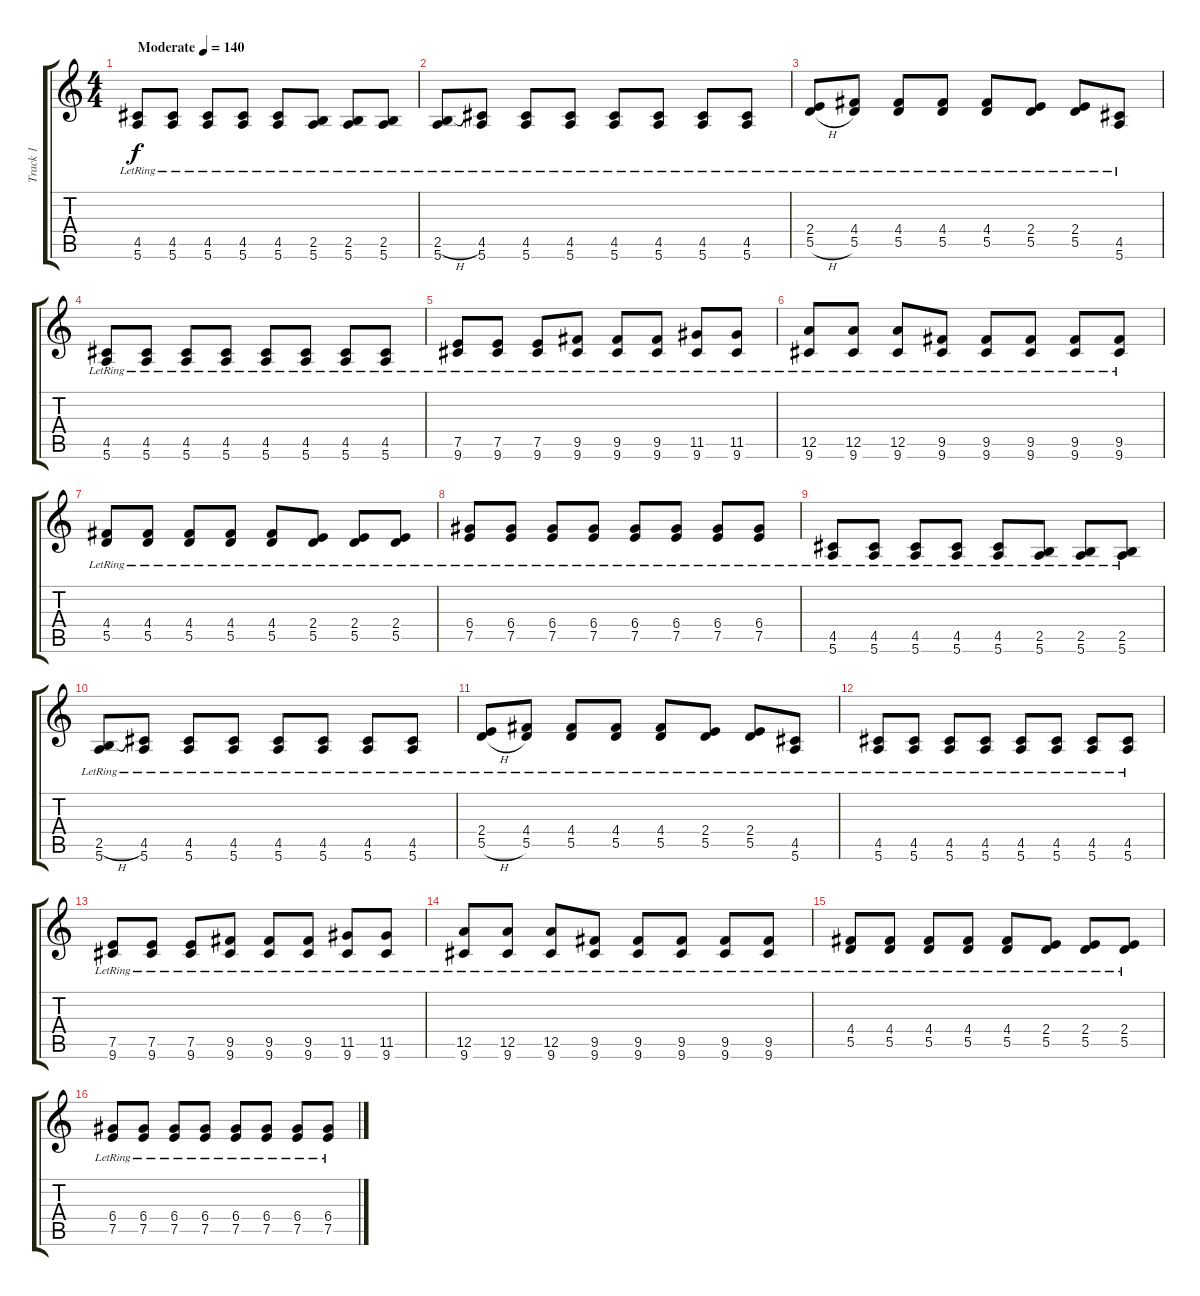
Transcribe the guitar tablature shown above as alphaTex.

\track ("Track 1" "Track 1") {instrument acousticguitarnylon}
\staff {score tabs}
\tuning (E4 B3 G3 D3 A2 E2) {hide}
\ts (4 4)
\tempo (140 "Moderate")
\clef g2
\ks c
(4.5{lr} 5.6{lr}).8{dy f instrument acousticguitarnylon} (4.5{lr} 5.6{lr}).8 (4.5{lr} 5.6{lr}).8 (4.5{lr} 5.6{lr}).8 (4.5{lr} 5.6{lr}).8 (2.5{lr} 5.6{lr}).8 (2.5{lr} 5.6{lr}).8 (2.5{lr} 5.6{lr}).8 |
(2.5{h lr} 5.6{lr}).8 (4.5{lr} 5.6{lr}).8 (4.5{lr} 5.6{lr}).8 (4.5{lr} 5.6{lr}).8 (4.5{lr} 5.6{lr}).8 (4.5{lr} 5.6{lr}).8 (4.5{lr} 5.6{lr}).8 (4.5{lr} 5.6{lr}).8 |
(2.4{lr} 5.5{h lr}).8 (4.4{lr} 5.5{lr}).8 (4.4{lr} 5.5{lr}).8 (4.4{lr} 5.5{lr}).8 (4.4{lr} 5.5{lr}).8 (2.4{lr} 5.5{lr}).8 (2.4{lr} 5.5{lr}).8 (4.5{lr} 5.6{lr}).8 |
(4.5{lr} 5.6{lr}).8 (4.5{lr} 5.6{lr}).8 (4.5{lr} 5.6{lr}).8 (4.5{lr} 5.6{lr}).8 (4.5{lr} 5.6{lr}).8 (4.5{lr} 5.6{lr}).8 (4.5{lr} 5.6{lr}).8 (4.5{lr} 5.6{lr}).8 |
(7.5{lr} 9.6{lr}).8 (7.5{lr} 9.6{lr}).8 (7.5{lr} 9.6{lr}).8 (9.5{lr} 9.6{lr}).8 (9.5{lr} 9.6{lr}).8 (9.5{lr} 9.6{lr}).8 (11.5{lr} 9.6{lr}).8 (11.5{lr} 9.6{lr}).8 |
(12.5{lr} 9.6{lr}).8 (12.5{lr} 9.6{lr}).8 (12.5{lr} 9.6{lr}).8 (9.5{lr} 9.6{lr}).8 (9.5{lr} 9.6{lr}).8 (9.5{lr} 9.6{lr}).8 (9.5{lr} 9.6{lr}).8 (9.5{lr} 9.6{lr}).8 |
(4.4{lr} 5.5{lr}).8 (4.4{lr} 5.5{lr}).8 (4.4{lr} 5.5{lr}).8 (4.4{lr} 5.5{lr}).8 (4.4{lr} 5.5{lr}).8 (2.4{lr} 5.5{lr}).8 (2.4{lr} 5.5{lr}).8 (2.4{lr} 5.5{lr}).8 |
(6.4{lr} 7.5{lr}).8 (6.4{lr} 7.5{lr}).8 (6.4{lr} 7.5{lr}).8 (6.4{lr} 7.5{lr}).8 (6.4{lr} 7.5{lr}).8 (6.4{lr} 7.5{lr}).8 (6.4{lr} 7.5{lr}).8 (6.4{lr} 7.5{lr}).8 |
(4.5{lr} 5.6{lr}).8 (4.5{lr} 5.6{lr}).8 (4.5{lr} 5.6{lr}).8 (4.5{lr} 5.6{lr}).8 (4.5{lr} 5.6{lr}).8 (2.5{lr} 5.6{lr}).8 (2.5{lr} 5.6{lr}).8 (2.5{lr} 5.6{lr}).8 |
(2.5{h lr} 5.6{lr}).8 (4.5{lr} 5.6{lr}).8 (4.5{lr} 5.6{lr}).8 (4.5{lr} 5.6{lr}).8 (4.5{lr} 5.6{lr}).8 (4.5{lr} 5.6{lr}).8 (4.5{lr} 5.6{lr}).8 (4.5{lr} 5.6{lr}).8 |
(2.4{lr} 5.5{h lr}).8 (4.4{lr} 5.5{lr}).8 (4.4{lr} 5.5{lr}).8 (4.4{lr} 5.5{lr}).8 (4.4{lr} 5.5{lr}).8 (2.4{lr} 5.5{lr}).8 (2.4{lr} 5.5{lr}).8 (4.5{lr} 5.6{lr}).8 |
(4.5{lr} 5.6{lr}).8 (4.5{lr} 5.6{lr}).8 (4.5{lr} 5.6{lr}).8 (4.5{lr} 5.6{lr}).8 (4.5{lr} 5.6{lr}).8 (4.5{lr} 5.6{lr}).8 (4.5{lr} 5.6{lr}).8 (4.5{lr} 5.6{lr}).8 |
(7.5{lr} 9.6{lr}).8 (7.5{lr} 9.6{lr}).8 (7.5{lr} 9.6{lr}).8 (9.5{lr} 9.6{lr}).8 (9.5{lr} 9.6{lr}).8 (9.5{lr} 9.6{lr}).8 (11.5{lr} 9.6{lr}).8 (11.5{lr} 9.6{lr}).8 |
(12.5{lr} 9.6{lr}).8 (12.5{lr} 9.6{lr}).8 (12.5{lr} 9.6{lr}).8 (9.5{lr} 9.6{lr}).8 (9.5{lr} 9.6{lr}).8 (9.5{lr} 9.6{lr}).8 (9.5{lr} 9.6{lr}).8 (9.5{lr} 9.6{lr}).8 |
(4.4{lr} 5.5{lr}).8 (4.4{lr} 5.5{lr}).8 (4.4{lr} 5.5{lr}).8 (4.4{lr} 5.5{lr}).8 (4.4{lr} 5.5{lr}).8 (2.4{lr} 5.5{lr}).8 (2.4{lr} 5.5{lr}).8 (2.4{lr} 5.5{lr}).8 |
(6.4{lr} 7.5{lr}).8 (6.4{lr} 7.5{lr}).8 (6.4{lr} 7.5{lr}).8 (6.4{lr} 7.5{lr}).8 (6.4{lr} 7.5{lr}).8 (6.4{lr} 7.5{lr}).8 (6.4{lr} 7.5{lr}).8 (6.4{lr} 7.5{lr}).8
